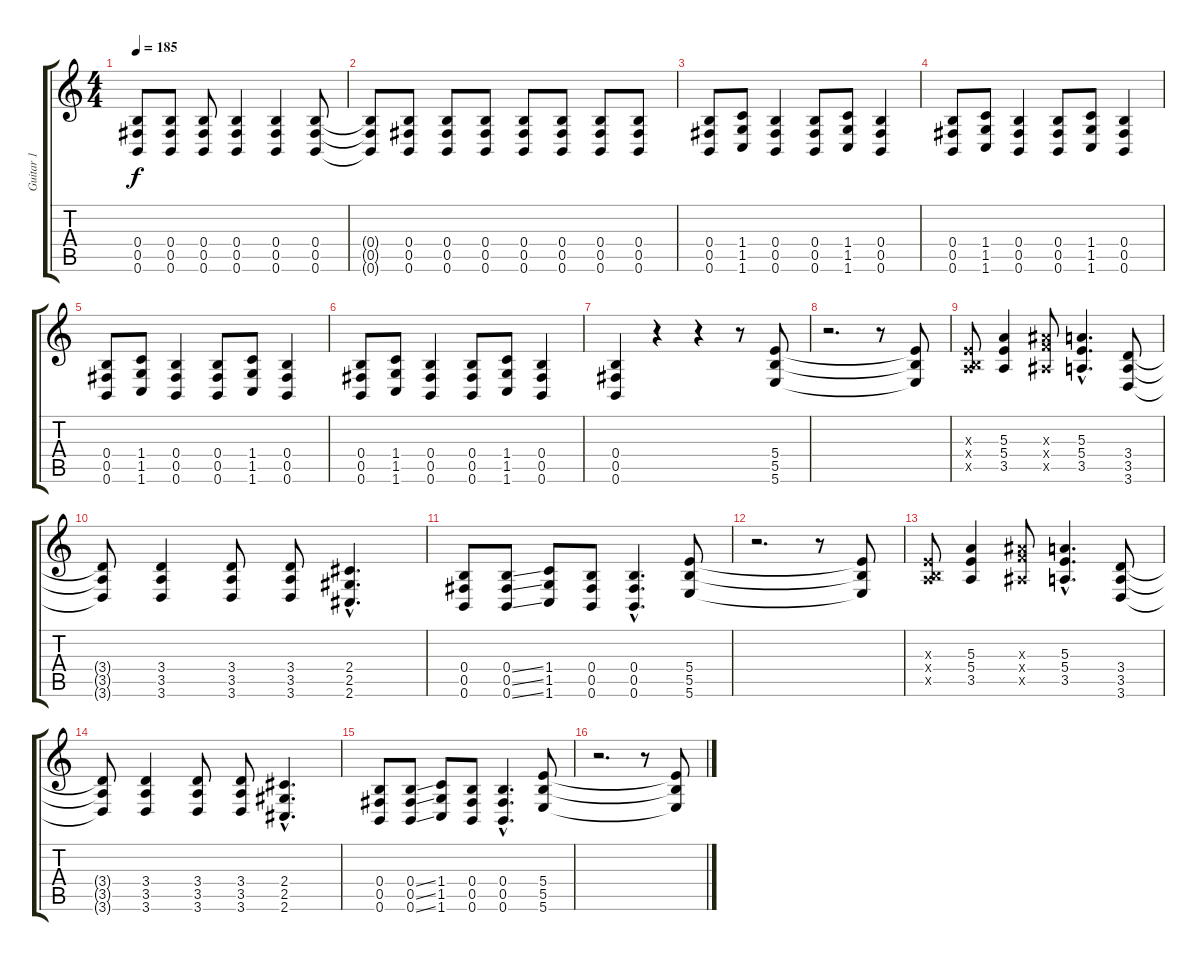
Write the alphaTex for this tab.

\track ("Guitar 1" "Guitar 1") {instrument distortionguitar}
\staff {score tabs}
\tuning (Db4 Ab3 E3 B2 Gb2 B1) {hide}
\ts (4 4)
\tempo 185
\clef g2
\ks c
(0.4 0.5 0.6).8{dy f} (0.4 0.5 0.6).8 (0.4 0.5 0.6).8 (0.4 0.5 0.6).4 (0.4 0.5 0.6).4 (0.4 0.5 0.6).8 |
(0.4{t} 0.5{t} 0.6{t}).8 (0.4 0.5 0.6).8 (0.4 0.5 0.6).8 (0.4 0.5 0.6).8 (0.4 0.5 0.6).8 (0.4 0.5 0.6).8 (0.4 0.5 0.6).8 (0.4 0.5 0.6).8 |
(0.4 0.5 0.6).8 (1.4 1.5 1.6).8 (0.4 0.5 0.6).4 (0.4 0.5 0.6).8 (1.4 1.5 1.6).8 (0.4 0.5 0.6).4 |
(0.4 0.5 0.6).8 (1.4 1.5 1.6).8 (0.4 0.5 0.6).4 (0.4 0.5 0.6).8 (1.4 1.5 1.6).8 (0.4 0.5 0.6).4 |
(0.4 0.5 0.6).8 (1.4 1.5 1.6).8 (0.4 0.5 0.6).4 (0.4 0.5 0.6).8 (1.4 1.5 1.6).8 (0.4 0.5 0.6).4 |
(0.4 0.5 0.6).8 (1.4 1.5 1.6).8 (0.4 0.5 0.6).4 (0.4 0.5 0.6).8 (1.4 1.5 1.6).8 (0.4 0.5 0.6).4 |
(0.4 0.5 0.6).4 r.4 r.4 r.8 (5.4 5.5 5.6).8 |
r.2{d} r.8 (5.4{t} 5.5{t} 5.6{t}).8 |
(0.3{x} 0.4{x} 3.5{x}).8 (5.3 5.4 3.5).4 (6.3{x} 6.4{x} 4.5{x}).8 (5.3{hac} 5.4{hac} 3.5{hac}).4{d} (3.4 3.5 3.6).8 |
(3.4{t} 3.5{t} 3.6{t}).8 (3.4 3.5 3.6).4 (3.4 3.5 3.6).8 (3.4 3.5 3.6).8 (2.4{hac} 2.5{hac} 2.6{hac}).4{d} |
(0.4 0.5 0.6).8 (0.4{ss} 0.5{ss} 0.6{ss}).8 (1.4 1.5 1.6).8 (0.4 0.5 0.6).8 (0.4{hac} 0.5{hac} 0.6{hac}).4{d} (5.4 5.5 5.6).8 |
r.2{d} r.8 (5.4{t} 5.5{t} 5.6{t}).8 |
(0.3{x} 0.4{x} 3.5{x}).8 (5.3 5.4 3.5).4 (6.3{x} 6.4{x} 4.5{x}).8 (5.3{hac} 5.4{hac} 3.5{hac}).4{d} (3.4 3.5 3.6).8 |
(3.4{t} 3.5{t} 3.6{t}).8 (3.4 3.5 3.6).4 (3.4 3.5 3.6).8 (3.4 3.5 3.6).8 (2.4{hac} 2.5{hac} 2.6{hac}).4{d} |
(0.4 0.5 0.6).8 (0.4{ss} 0.5{ss} 0.6{ss}).8 (1.4 1.5 1.6).8 (0.4 0.5 0.6).8 (0.4{hac} 0.5{hac} 0.6{hac}).4{d} (5.4 5.5 5.6).8 |
r.2{d} r.8 (5.4{t} 5.5{t} 5.6{t}).8
